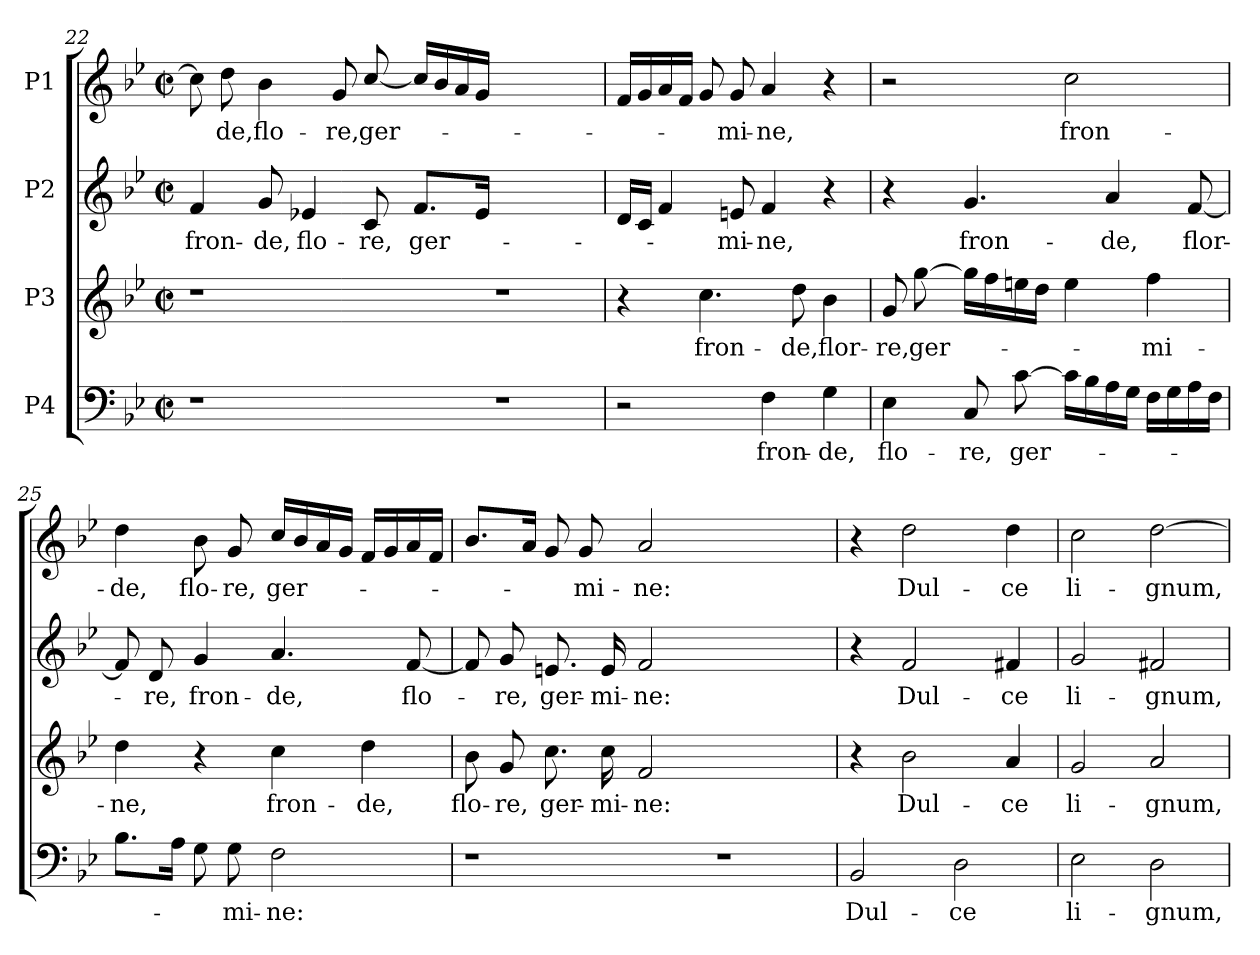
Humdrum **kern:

**kern	**text	**kern	**text	**kern	**text	**kern	**text
*part4	*part4	*part3	*part3	*part2	*part2	*part1	*part1
*staff4	*staff4	*staff3	*staff3	*staff2	*staff2	*staff1	*staff1
*I"P4	*	*I"P3	*	*I"P2	*	*I"P1	*
*clefF4	*	*clefG2	*	*clefG2	*	*clefG2	*
*k[b-e-]	*	*k[b-e-]	*	*k[b-e-]	*	*k[b-e-]	*
*B-:	*	*B-:	*	*B-:	*	*B-:	*
*M2/2	*	*M2/2	*	*M2/2	*	*M2/2	*
*met(c|)	*	*met(c|)	*	*met(c|)	*	*met(c|)	*
=22	=22	=22	=22	=22	=22	=22	=22
!	!	!	!	!	!LO:LY:b:color=#000000	!	!
1r	.	1r	.	4fi/	fron-	8cci\]	.
!	!	!	!	!	!	!	!LO:LY:b:color=#000000
.	.	.	.	.	.	8ddi\	-de,
!	!	!	!	!	!LO:LY:b:color=#000000	!	!
!	!	!	!	!	!	!	!LO:LY:b:color=#000000
.	.	.	.	8gi/	-de,	4b-i\	flo-
!	!	!	!	!	!LO:LY:b:color=#000000	!	!
.	.	.	.	4e-Xi/	flo-	.	.
!	!	!	!	!	!	!	!LO:LY:b:color=#000000
.	.	.	.	.	.	8gi/	-re,
!	!	!	!	!	!LO:LY:b:color=#000000	!	!
!	!	!	!	!	!	!	!LO:LY:b:color=#000000
.	.	.	.	8ci/	-re,	[<8cci/	ger-
!	!	!	!	!	!LO:LY:b:color=#000000	!	!
.	.	.	.	8.fi/L	ger-	16cci/LL]	.
.	.	.	.	.	.	16b-i/	.
.	.	.	.	.	.	16ai/	.
.	.	.	.	16e-i/Jk	.	16gi/JJ	.
1r	.	1r	.	1ryy	.	1ryy	.
!!LO:LB:g=z
=23	=23	=23	=23	=23	=23	=23	=23
2r	.	4r	.	16di/LL	.	16fi/LL	.
.	.	.	.	16ci/JJ	.	16gi/	.
.	.	.	.	4fi/	.	16ai/	.
.	.	.	.	.	.	16fi/JJ	.
!	!	!	!LO:LY:b:color=#000000	!	!	!	!
.	.	4.cci\	fron-	.	.	8gi/	.
!	!	!	!	!	!LO:LY:b:color=#000000	!	!
!	!	!	!	!	!	!	!LO:LY:b:color=#000000
.	.	.	.	8eni/	-mi-	8gi/	-mi-
!	!LO:LY:b:color=#000000	!	!	!	!	!	!
!	!	!	!	!	!LO:LY:b:color=#000000	!	!
!	!	!	!	!	!	!	!LO:LY:b:color=#000000
4Fi\	fron-	.	.	4fi/	-ne,	4ai/	-ne,
!	!	!	!LO:LY:b:color=#000000	!	!	!	!
.	.	8ddi\	-de,	.	.	.	.
!	!LO:LY:b:color=#000000	!	!	!	!	!	!
!	!	!	!LO:LY:b:color=#000000	!	!	!	!
4Gi\	-de,	4b-i\	flor-	4r	.	4r	.
=24	=24	=24	=24	=24	=24	=24	=24
!	!LO:LY:b:color=#000000	!	!	!	!	!	!
!	!	!	!LO:LY:b:color=#000000	!	!	!	!
4E-i\	flo-	8gi/	-re,	4r	.	2r	.
!	!	!	!LO:LY:b:color=#000000	!	!	!	!
.	.	[>8ggi\	ger-	.	.	.	.
!	!LO:LY:b:color=#000000	!	!	!	!	!	!
!	!	!	!	!	!LO:LY:b:color=#000000	!	!
8Ci/	-re,	16ggi\LL]	.	4.gi/	fron-	.	.
.	.	16ffi\	.	.	.	.	.
!	!LO:LY:b:color=#000000	!	!	!	!	!	!
[>8ci\	ger-	16eeni\	.	.	.	.	.
.	.	16ddi\JJ	.	.	.	.	.
!	!	!	!	!	!	!	!LO:LY:b:color=#000000
16ci\LL]	.	4eei\	.	.	.	2cci\	fron-
16B-i\	.	.	.	.	.	.	.
!	!	!	!	!	!LO:LY:b:color=#000000	!	!
16Ai\	.	.	.	4ai/	-de,	.	.
16Gi\JJ	.	.	.	.	.	.	.
!	!	!	!LO:LY:b:color=#000000	!	!	!	!
16Fi\LL	.	4ffi\	-mi-	.	.	.	.
16Gi\	.	.	.	.	.	.	.
!	!	!	!	!	!LO:LY:b:color=#000000	!	!
16Ai\	.	.	.	[<8fi/	flor-	.	.
16Fi\JJ	.	.	.	.	.	.	.
=25	=25	=25	=25	=25	=25	=25	=25
!	!	!	!LO:LY:b:color=#000000	!	!	!	!
!	!	!	!	!	!	!	!LO:LY:b:color=#000000
8.B-i\L	.	4ddi\	-ne,	8fi/]	.	4ddi\	-de,
!	!	!	!	!	!LO:LY:b:color=#000000	!	!
.	.	.	.	8di/	-re,	.	.
16Ai\Jk	.	.	.	.	.	.	.
!	!	!	!	!	!LO:LY:b:color=#000000	!	!
!	!	!	!	!	!	!	!LO:LY:b:color=#000000
8Gi\	.	4r	.	4gi/	fron-	8b-i\	flo-
!	!LO:LY:b:color=#000000	!	!	!	!	!	!
!	!	!	!	!	!	!	!LO:LY:b:color=#000000
8Gi\	-mi-	.	.	.	.	8gi/	-re,
!	!LO:LY:b:color=#000000	!	!	!	!	!	!
!	!	!	!LO:LY:b:color=#000000	!	!	!	!
!	!	!	!	!	!LO:LY:b:color=#000000	!	!
!	!	!	!	!	!	!	!LO:LY:b:color=#000000
2Fi\	-ne:	4cci\	fron-	4.ai/	-de,	16cci/LL	ger-
.	.	.	.	.	.	16b-i/	.
.	.	.	.	.	.	16ai/	.
.	.	.	.	.	.	16gi/JJ	.
!	!	!	!LO:LY:b:color=#000000	!	!	!	!
.	.	4ddi\	-de,	.	.	16fi/LL	.
.	.	.	.	.	.	16gi/	.
!	!	!	!	!	!LO:LY:b:color=#000000	!	!
.	.	.	.	[<8fi/	flo-	16ai/	.
.	.	.	.	.	.	16fi/JJ	.
=26	=26	=26	=26	=26	=26	=26	=26
!	!	!	!LO:LY:b:color=#000000	!	!	!	!
1r	.	8b-i\	flo-	8fi/]	.	8.b-i/L	.
!	!	!	!LO:LY:b:color=#000000	!	!	!	!
!	!	!	!	!	!LO:LY:b:color=#000000	!	!
.	.	8gi/	-re,	8gi/	-re,	.	.
.	.	.	.	.	.	16ai/Jk	.
!	!	!	!LO:LY:b:color=#000000	!	!	!	!
!	!	!	!	!	!LO:LY:b:color=#000000	!	!
.	.	8.cci\	ger-	8.eni/	ger-	8gi/	.
!	!	!	!	!	!	!	!LO:LY:b:color=#000000
.	.	.	.	.	.	8gi/	-mi-
!	!	!	!LO:LY:b:color=#000000	!	!	!	!
!	!	!	!	!	!LO:LY:b:color=#000000	!	!
.	.	16cci\	-mi-	16ei/	-mi-	.	.
!	!	!	!LO:LY:b:color=#000000	!	!	!	!
!	!	!	!	!	!LO:LY:b:color=#000000	!	!
!	!	!	!	!	!	!	!LO:LY:b:color=#000000
.	.	2fi/	-ne:	2fi/	-ne:	2ai/	-ne:
1r	.	1ryy	.	1ryy	.	1ryy	.
!!LO:LB:g=z
=27	=27	=27	=27	=27	=27	=27	=27
!	!LO:LY:b:color=#000000	!	!	!	!	!	!
2BB-i/	Dul-	4r	.	4r	.	4r	.
!	!	!	!LO:LY:b:color=#000000	!	!	!	!
!	!	!	!	!	!LO:LY:b:color=#000000	!	!
!	!	!	!	!	!	!	!LO:LY:b:color=#000000
.	.	2b-i\	Dul-	2fi/	Dul-	2ddi\	Dul-
!	!LO:LY:b:color=#000000	!	!	!	!	!	!
2Di\	-ce	.	.	.	.	.	.
!	!	!	!LO:LY:b:color=#000000	!	!	!	!
!	!	!	!	!	!LO:LY:b:color=#000000	!	!
!	!	!	!	!	!	!	!LO:LY:b:color=#000000
.	.	4ai/	-ce	4f#Xi/	-ce	4ddi\	-ce
=28	=28	=28	=28	=28	=28	=28	=28
!	!LO:LY:b:color=#000000	!	!	!	!	!	!
!	!	!	!LO:LY:b:color=#000000	!	!	!	!
!	!	!	!	!	!LO:LY:b:color=#000000	!	!
!	!	!	!	!	!	!	!LO:LY:b:color=#000000
2E-i\	li-	2gi/	li-	2gi/	li-	2cci\	li-
!	!LO:LY:b:color=#000000	!	!	!	!	!	!
!	!	!	!LO:LY:b:color=#000000	!	!	!	!
!	!	!	!	!	!LO:LY:b:color=#000000	!	!
!	!	!	!	!	!	!	!LO:LY:b:color=#000000
2Di\	-gnum,	2ai/	-gnum,	2f#Xi/	-gnum,	[>2ddi\	-gnum,
=	=	=	=	=	=	=	=
*-	*-	*-	*-	*-	*-	*-	*-
